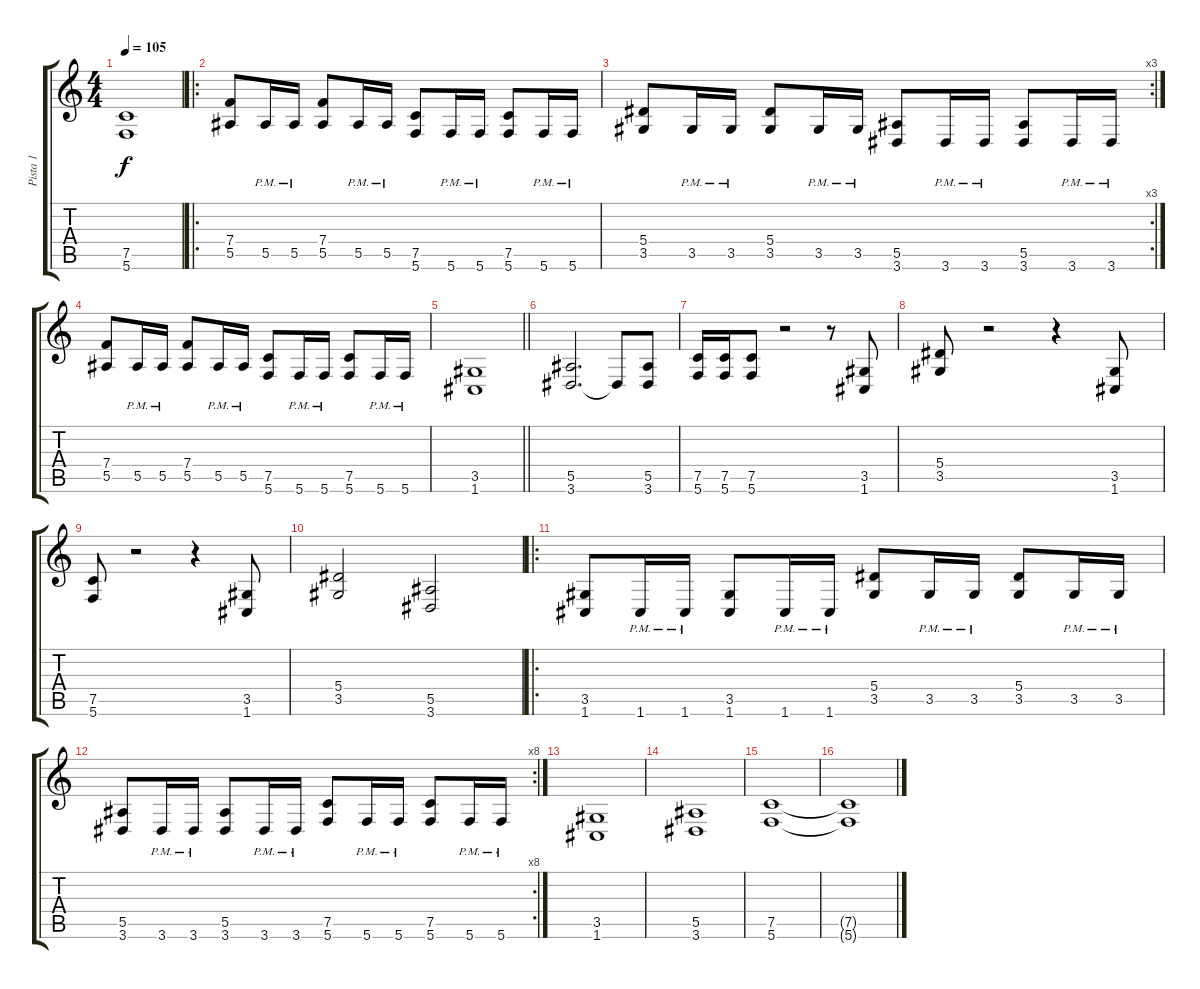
\track ("Pista 1" "Pista 1") {instrument distortionguitar}
\staff {score tabs}
\tuning (C4 G3 Eb3 Bb2 F2 C2) {hide}
\ts (4 4)
\tempo 105
\clef g2
\ks c
(7.5 5.6).1{dy f} |
\ro
(7.4 5.5).8 5.5{pm}.16 5.5{pm}.16 (7.4 5.5).8 5.5{pm}.16 5.5{pm}.16 (7.5 5.6).8 5.6{pm}.16 5.6{pm}.16 (7.5 5.6).8 5.6{pm}.16 5.6{pm}.16 |
\rc 3
(5.4 3.5).8 3.5{pm}.16 3.5{pm}.16 (5.4 3.5).8 3.5{pm}.16 3.5{pm}.16 (5.5 3.6).8 3.6{pm}.16 3.6{pm}.16 (5.5 3.6).8 3.6{pm}.16 3.6{pm}.16 |
(7.4 5.5).8 5.5{pm}.16 5.5{pm}.16 (7.4 5.5).8 5.5{pm}.16 5.5{pm}.16 (7.5 5.6).8 5.6{pm}.16 5.6{pm}.16 (7.5 5.6).8 5.6{pm}.16 5.6{pm}.16 |
\barLineRight lightlight
(3.5 1.6).1 |
(5.5 3.6).2{d} 3.6{t}.8 (5.5 3.6).8 |
(7.5 5.6).16 (7.5 5.6).16 (7.5 5.6).8 r.2 r.8 (3.5 1.6).8 |
(5.4 3.5).8 r.2 r.4 (3.5 1.6).8 |
(7.5 5.6).8 r.2 r.4 (3.5 1.6).8 |
(5.4 3.5).2 (5.5 3.6).2 |
\ro
(3.5 1.6).8 1.6{pm}.16 1.6{pm}.16 (3.5 1.6).8 1.6{pm}.16 1.6{pm}.16 (5.4 3.5).8 3.5{pm}.16 3.5{pm}.16 (5.4 3.5).8 3.5{pm}.16 3.5{pm}.16 |
\rc 8
(5.5 3.6).8 3.6{pm}.16 3.6{pm}.16 (5.5 3.6).8 3.6{pm}.16 3.6{pm}.16 (7.5 5.6).8 5.6{pm}.16 5.6{pm}.16 (7.5 5.6).8 5.6{pm}.16 5.6{pm}.16 |
(3.5 1.6).1 |
(5.5 3.6).1 |
(7.5 5.6).1 |
(7.5{t} 5.6{t}).1
